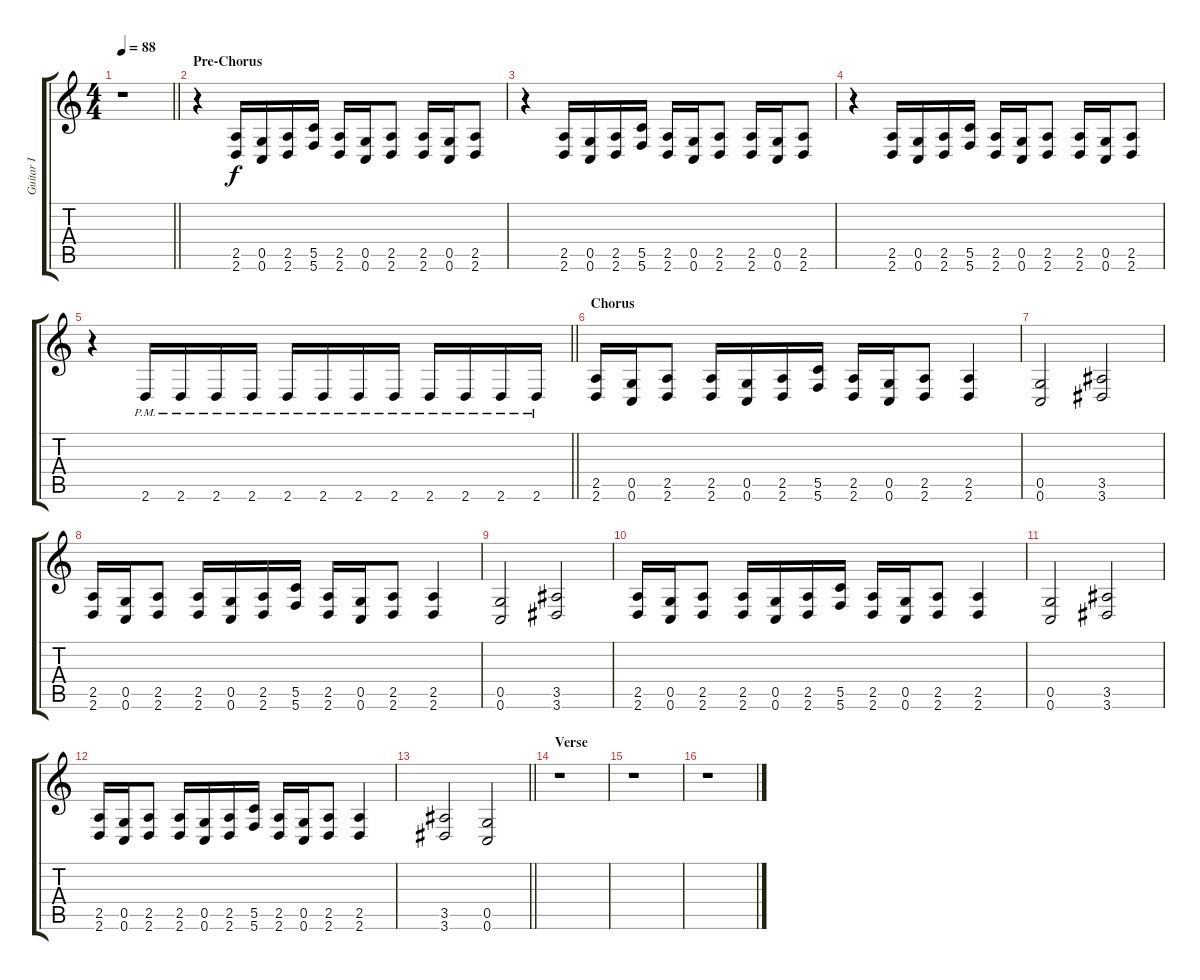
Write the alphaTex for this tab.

\track ("Guitar I" "Guitar I") {instrument distortionguitar}
\staff {score tabs}
\tuning (D4 A3 F3 C3 G2 C2) {hide}
\ts (4 4)
\tempo 88
\clef g2
\barLineRight lightlight
\ks c
r.1{dy mp} |
\section ("" "Pre-Chorus")
r.4 (2.5 2.6).16{dy f} (0.5 0.6).16 (2.5 2.6).16 (5.5 5.6).16 (2.5 2.6).16 (0.5 0.6).16 (2.5 2.6).8 (2.5 2.6).16 (0.5 0.6).16 (2.5 2.6).8 |
r.4 (2.5 2.6).16 (0.5 0.6).16 (2.5 2.6).16 (5.5 5.6).16 (2.5 2.6).16 (0.5 0.6).16 (2.5 2.6).8 (2.5 2.6).16 (0.5 0.6).16 (2.5 2.6).8 |
r.4 (2.5 2.6).16 (0.5 0.6).16 (2.5 2.6).16 (5.5 5.6).16 (2.5 2.6).16 (0.5 0.6).16 (2.5 2.6).8 (2.5 2.6).16 (0.5 0.6).16 (2.5 2.6).8 |
\barLineRight lightlight
r.4 2.6{pm}.16 2.6{pm}.16 2.6{pm}.16 2.6{pm}.16 2.6{pm}.16 2.6{pm}.16 2.6{pm}.16 2.6{pm}.16 2.6{pm}.16 2.6{pm}.16 2.6{pm}.16 2.6{pm}.16 |
\section ("" "Chorus")
(2.5 2.6).16 (0.5 0.6).16 (2.5 2.6).8 (2.5 2.6).16 (0.5 0.6).16 (2.5 2.6).16 (5.5 5.6).16 (2.5 2.6).16 (0.5 0.6).16 (2.5 2.6).8 (2.5 2.6).4 |
(0.5 0.6).2 (3.5 3.6).2 |
(2.5 2.6).16 (0.5 0.6).16 (2.5 2.6).8 (2.5 2.6).16 (0.5 0.6).16 (2.5 2.6).16 (5.5 5.6).16 (2.5 2.6).16 (0.5 0.6).16 (2.5 2.6).8 (2.5 2.6).4 |
(0.5 0.6).2 (3.5 3.6).2 |
(2.5 2.6).16 (0.5 0.6).16 (2.5 2.6).8 (2.5 2.6).16 (0.5 0.6).16 (2.5 2.6).16 (5.5 5.6).16 (2.5 2.6).16 (0.5 0.6).16 (2.5 2.6).8 (2.5 2.6).4 |
(0.5 0.6).2 (3.5 3.6).2 |
(2.5 2.6).16 (0.5 0.6).16 (2.5 2.6).8 (2.5 2.6).16 (0.5 0.6).16 (2.5 2.6).16 (5.5 5.6).16 (2.5 2.6).16 (0.5 0.6).16 (2.5 2.6).8 (2.5 2.6).4 |
\barLineRight lightlight
(3.5 3.6).2 (0.5 0.6).2 |
\section ("" "Verse")
r.1 |
r.1 |
r.1
